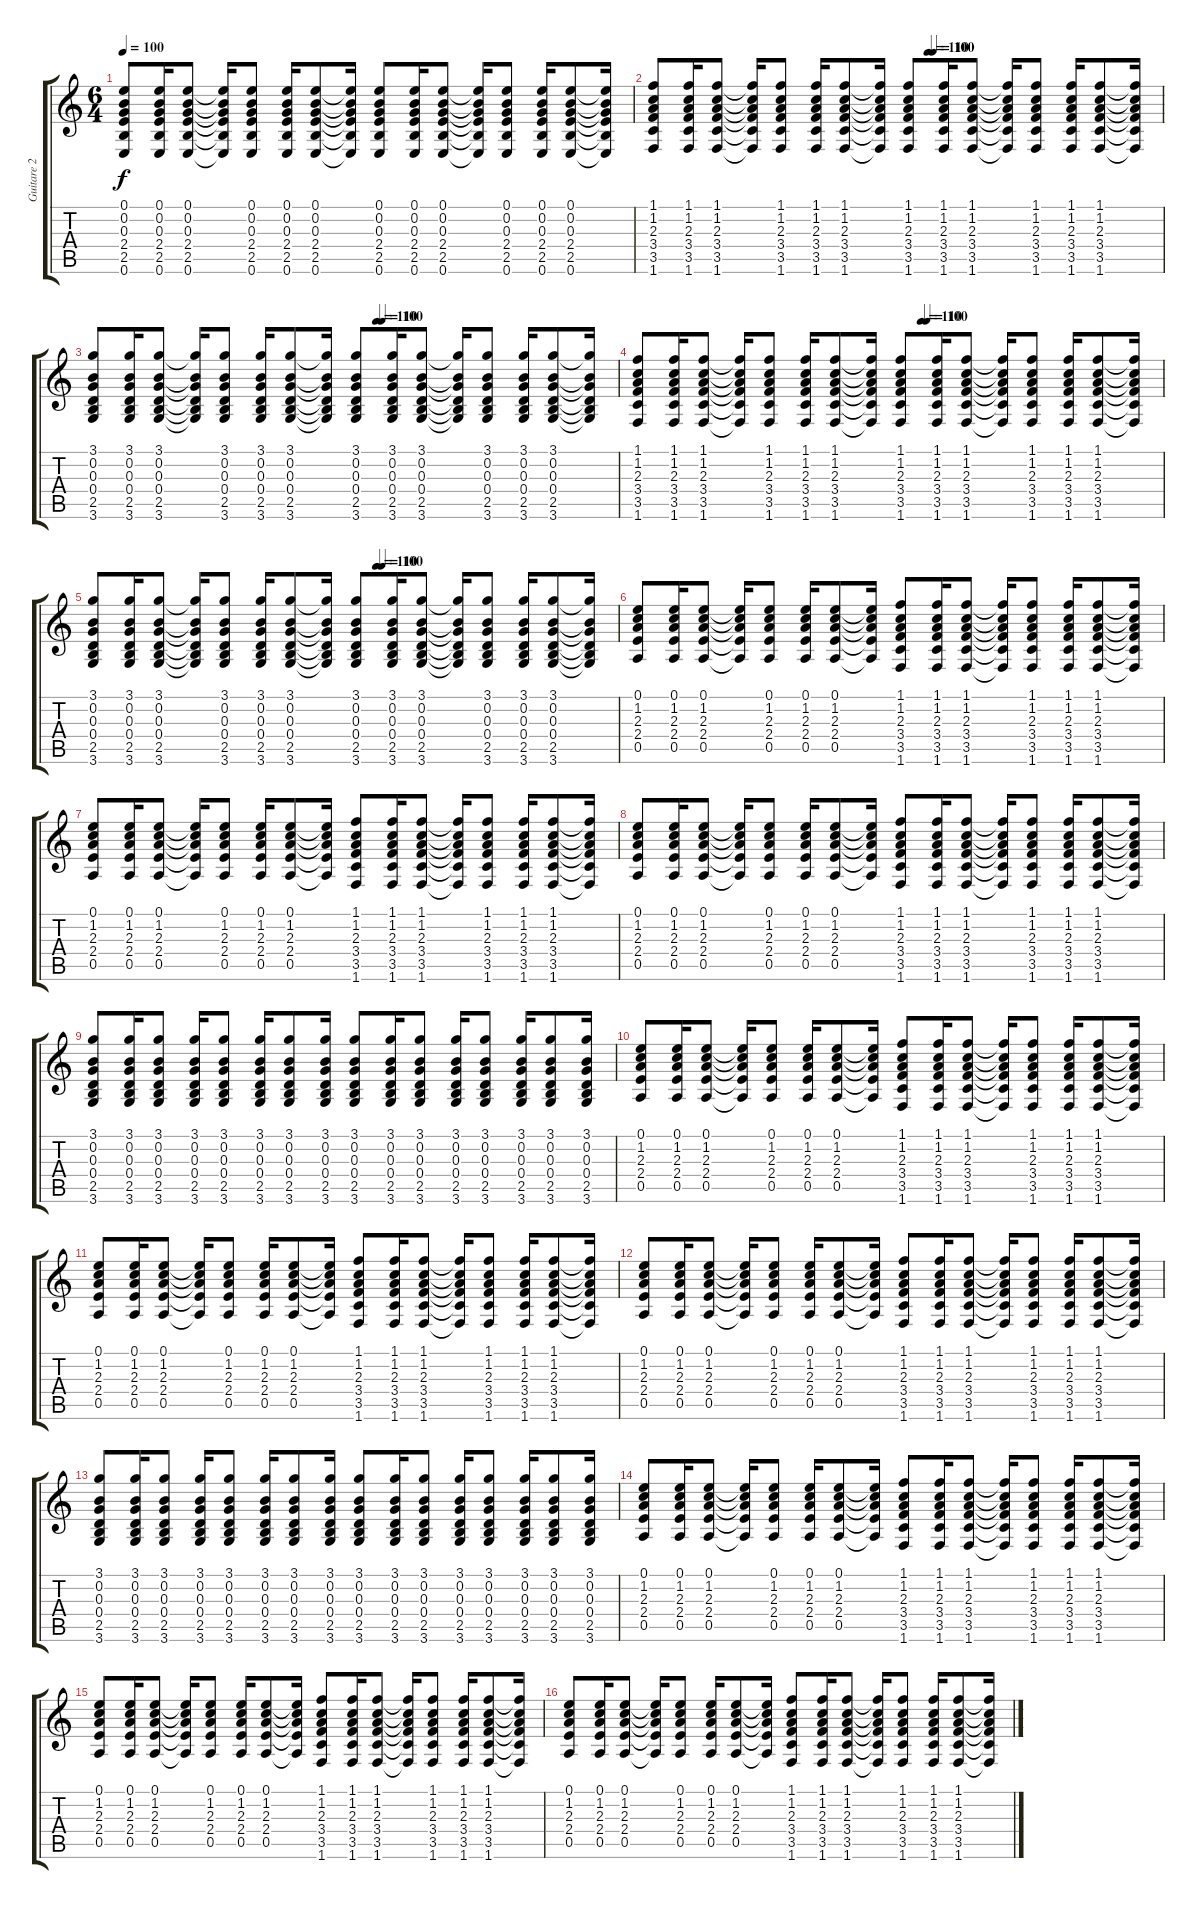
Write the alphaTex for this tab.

\track ("Guitare 2" "Guitare 2") {instrument overdrivenguitar}
\staff {score tabs}
\tuning (E4 B3 G3 D3 A2 E2) {hide}
\ts (6 4)
\tempo 100
\clef g2
\ks c
(0.1 0.2 0.3 2.4 2.5 0.6).8{dy f} (0.1 0.2 0.3 2.4 2.5 0.6).16 (0.1 0.2 0.3 2.4 2.5 0.6).8 (0.1{t} 0.2{t} 0.3{t} 2.4{t} 2.5{t} 0.6{t}).16 (0.1 0.2 0.3 2.4 2.5 0.6).8 (0.1 0.2 0.3 2.4 2.5 0.6).16 (0.1 0.2 0.3 2.4 2.5 0.6).8 (0.1{t} 0.2{t} 0.3{t} 2.4{t} 2.5{t} 0.6{t}).16 (0.1 0.2 0.3 2.4 2.5 0.6).8 (0.1 0.2 0.3 2.4 2.5 0.6).16 (0.1 0.2 0.3 2.4 2.5 0.6).8 (0.1{t} 0.2{t} 0.3{t} 2.4{t} 2.5{t} 0.6{t}).16 (0.1 0.2 0.3 2.4 2.5 0.6).8 (0.1 0.2 0.3 2.4 2.5 0.6).16 (0.1 0.2 0.3 2.4 2.5 0.6).8 (0.1{t} 0.2{t} 0.3{t} 2.4{t} 2.5{t} 0.6{t}).16 |
\tempo (110 0.5416666666666666)
\tempo (100 0.5520833333333334)
(1.1 1.2 2.3 3.4 3.5 1.6).8 (1.1 1.2 2.3 3.4 3.5 1.6).16 (1.1 1.2 2.3 3.4 3.5 1.6).8 (1.1{t} 1.2{t} 2.3{t} 3.4{t} 3.5{t} 1.6{t}).16 (1.1 1.2 2.3 3.4 3.5 1.6).8 (1.1 1.2 2.3 3.4 3.5 1.6).16 (1.1 1.2 2.3 3.4 3.5 1.6).8 (1.1{t} 1.2{t} 2.3{t} 3.4{t} 3.5{t} 1.6{t}).16 (1.1 1.2 2.3 3.4 3.5 1.6).8 (1.1 1.2 2.3 3.4 3.5 1.6).16 (1.1 1.2 2.3 3.4 3.5 1.6).8 (1.1{t} 1.2{t} 2.3{t} 3.4{t} 3.5{t} 1.6{t}).16 (1.1 1.2 2.3 3.4 3.5 1.6).8 (1.1 1.2 2.3 3.4 3.5 1.6).16 (1.1 1.2 2.3 3.4 3.5 1.6).8 (1.1{t} 1.2{t} 2.3{t} 3.4{t} 3.5{t} 1.6{t}).16 |
\tempo (110 0.5416666666666666)
\tempo (100 0.5520833333333334)
(3.1 0.2 0.3 0.4 2.5 3.6).8 (3.1 0.2 0.3 0.4 2.5 3.6).16 (3.1 0.2 0.3 0.4 2.5 3.6).8 (3.1{t} 0.2{t} 0.3{t} 0.4{t} 2.5{t} 3.6{t}).16 (3.1 0.2 0.3 0.4 2.5 3.6).8 (3.1 0.2 0.3 0.4 2.5 3.6).16 (3.1 0.2 0.3 0.4 2.5 3.6).8 (3.1{t} 0.2{t} 0.3{t} 0.4{t} 2.5{t} 3.6{t}).16 (3.1 0.2 0.3 0.4 2.5 3.6).8 (3.1 0.2 0.3 0.4 2.5 3.6).16 (3.1 0.2 0.3 0.4 2.5 3.6).8 (3.1{t} 0.2{t} 0.3{t} 0.4{t} 2.5{t} 3.6{t}).16 (3.1 0.2 0.3 0.4 2.5 3.6).8 (3.1 0.2 0.3 0.4 2.5 3.6).16 (3.1 0.2 0.3 0.4 2.5 3.6).8 (3.1{t} 0.2{t} 0.3{t} 0.4{t} 2.5{t} 3.6{t}).16 |
\tempo (110 0.5416666666666666)
\tempo (100 0.5520833333333334)
(1.1 1.2 2.3 3.4 3.5 1.6).8 (1.1 1.2 2.3 3.4 3.5 1.6).16 (1.1 1.2 2.3 3.4 3.5 1.6).8 (1.1{t} 1.2{t} 2.3{t} 3.4{t} 3.5{t} 1.6{t}).16 (1.1 1.2 2.3 3.4 3.5 1.6).8 (1.1 1.2 2.3 3.4 3.5 1.6).16 (1.1 1.2 2.3 3.4 3.5 1.6).8 (1.1{t} 1.2{t} 2.3{t} 3.4{t} 3.5{t} 1.6{t}).16 (1.1 1.2 2.3 3.4 3.5 1.6).8 (1.1 1.2 2.3 3.4 3.5 1.6).16 (1.1 1.2 2.3 3.4 3.5 1.6).8 (1.1{t} 1.2{t} 2.3{t} 3.4{t} 3.5{t} 1.6{t}).16 (1.1 1.2 2.3 3.4 3.5 1.6).8 (1.1 1.2 2.3 3.4 3.5 1.6).16 (1.1 1.2 2.3 3.4 3.5 1.6).8 (1.1{t} 1.2{t} 2.3{t} 3.4{t} 3.5{t} 1.6{t}).16 |
\tempo (110 0.5416666666666666)
\tempo (100 0.5520833333333334)
(3.1 0.2 0.3 0.4 2.5 3.6).8 (3.1 0.2 0.3 0.4 2.5 3.6).16 (3.1 0.2 0.3 0.4 2.5 3.6).8 (3.1{t} 0.2{t} 0.3{t} 0.4{t} 2.5{t} 3.6{t}).16 (3.1 0.2 0.3 0.4 2.5 3.6).8 (3.1 0.2 0.3 0.4 2.5 3.6).16 (3.1 0.2 0.3 0.4 2.5 3.6).8 (3.1{t} 0.2{t} 0.3{t} 0.4{t} 2.5{t} 3.6{t}).16 (3.1 0.2 0.3 0.4 2.5 3.6).8 (3.1 0.2 0.3 0.4 2.5 3.6).16 (3.1 0.2 0.3 0.4 2.5 3.6).8 (3.1{t} 0.2{t} 0.3{t} 0.4{t} 2.5{t} 3.6{t}).16 (3.1 0.2 0.3 0.4 2.5 3.6).8 (3.1 0.2 0.3 0.4 2.5 3.6).16 (3.1 0.2 0.3 0.4 2.5 3.6).8 (3.1{t} 0.2{t} 0.3{t} 0.4{t} 2.5{t} 3.6{t}).16 |
(0.1 1.2 2.3 2.4 0.5).8 (0.1 1.2 2.3 2.4 0.5).16 (0.1 1.2 2.3 2.4 0.5).8 (0.1{t} 1.2{t} 2.3{t} 2.4{t} 0.5{t}).16 (0.1 1.2 2.3 2.4 0.5).8 (0.1 1.2 2.3 2.4 0.5).16 (0.1 1.2 2.3 2.4 0.5).8 (0.1{t} 1.2{t} 2.3{t} 2.4{t} 0.5{t}).16 (1.1 1.2 2.3 3.4 3.5 1.6).8 (1.1 1.2 2.3 3.4 3.5 1.6).16 (1.1 1.2 2.3 3.4 3.5 1.6).8 (1.1{t} 1.2{t} 2.3{t} 3.4{t} 3.5{t} 1.6{t}).16 (1.1 1.2 2.3 3.4 3.5 1.6).8 (1.1 1.2 2.3 3.4 3.5 1.6).16 (1.1 1.2 2.3 3.4 3.5 1.6).8 (1.1{t} 1.2{t} 2.3{t} 3.4{t} 3.5{t} 1.6{t}).16 |
(0.1 1.2 2.3 2.4 0.5).8 (0.1 1.2 2.3 2.4 0.5).16 (0.1 1.2 2.3 2.4 0.5).8 (0.1{t} 1.2{t} 2.3{t} 2.4{t} 0.5{t}).16 (0.1 1.2 2.3 2.4 0.5).8 (0.1 1.2 2.3 2.4 0.5).16 (0.1 1.2 2.3 2.4 0.5).8 (0.1{t} 1.2{t} 2.3{t} 2.4{t} 0.5{t}).16 (1.1 1.2 2.3 3.4 3.5 1.6).8 (1.1 1.2 2.3 3.4 3.5 1.6).16 (1.1 1.2 2.3 3.4 3.5 1.6).8 (1.1{t} 1.2{t} 2.3{t} 3.4{t} 3.5{t} 1.6{t}).16 (1.1 1.2 2.3 3.4 3.5 1.6).8 (1.1 1.2 2.3 3.4 3.5 1.6).16 (1.1 1.2 2.3 3.4 3.5 1.6).8 (1.1{t} 1.2{t} 2.3{t} 3.4{t} 3.5{t} 1.6{t}).16 |
(0.1 1.2 2.3 2.4 0.5).8 (0.1 1.2 2.3 2.4 0.5).16 (0.1 1.2 2.3 2.4 0.5).8 (0.1{t} 1.2{t} 2.3{t} 2.4{t} 0.5{t}).16 (0.1 1.2 2.3 2.4 0.5).8 (0.1 1.2 2.3 2.4 0.5).16 (0.1 1.2 2.3 2.4 0.5).8 (0.1{t} 1.2{t} 2.3{t} 2.4{t} 0.5{t}).16 (1.1 1.2 2.3 3.4 3.5 1.6).8 (1.1 1.2 2.3 3.4 3.5 1.6).16 (1.1 1.2 2.3 3.4 3.5 1.6).8 (1.1{t} 1.2{t} 2.3{t} 3.4{t} 3.5{t} 1.6{t}).16 (1.1 1.2 2.3 3.4 3.5 1.6).8 (1.1 1.2 2.3 3.4 3.5 1.6).16 (1.1 1.2 2.3 3.4 3.5 1.6).8 (1.1{t} 1.2{t} 2.3{t} 3.4{t} 3.5{t} 1.6{t}).16 |
(3.1 0.2 0.3 0.4 2.5 3.6).8 (3.1 0.2 0.3 0.4 2.5 3.6).16 (3.1 0.2 0.3 0.4 2.5 3.6).8 (3.1 0.2 0.3 0.4 2.5 3.6).16 (3.1 0.2 0.3 0.4 2.5 3.6).8 (3.1 0.2 0.3 0.4 2.5 3.6).16 (3.1 0.2 0.3 0.4 2.5 3.6).8 (3.1 0.2 0.3 0.4 2.5 3.6).16 (3.1 0.2 0.3 0.4 2.5 3.6).8 (3.1 0.2 0.3 0.4 2.5 3.6).16 (3.1 0.2 0.3 0.4 2.5 3.6).8 (3.1 0.2 0.3 0.4 2.5 3.6).16 (3.1 0.2 0.3 0.4 2.5 3.6).8 (3.1 0.2 0.3 0.4 2.5 3.6).16 (3.1 0.2 0.3 0.4 2.5 3.6).8 (3.1 0.2 0.3 0.4 2.5 3.6).16 |
(0.1 1.2 2.3 2.4 0.5).8 (0.1 1.2 2.3 2.4 0.5).16 (0.1 1.2 2.3 2.4 0.5).8 (0.1{t} 1.2{t} 2.3{t} 2.4{t} 0.5{t}).16 (0.1 1.2 2.3 2.4 0.5).8 (0.1 1.2 2.3 2.4 0.5).16 (0.1 1.2 2.3 2.4 0.5).8 (0.1{t} 1.2{t} 2.3{t} 2.4{t} 0.5{t}).16 (1.1 1.2 2.3 3.4 3.5 1.6).8 (1.1 1.2 2.3 3.4 3.5 1.6).16 (1.1 1.2 2.3 3.4 3.5 1.6).8 (1.1{t} 1.2{t} 2.3{t} 3.4{t} 3.5{t} 1.6{t}).16 (1.1 1.2 2.3 3.4 3.5 1.6).8 (1.1 1.2 2.3 3.4 3.5 1.6).16 (1.1 1.2 2.3 3.4 3.5 1.6).8 (1.1{t} 1.2{t} 2.3{t} 3.4{t} 3.5{t} 1.6{t}).16 |
(0.1 1.2 2.3 2.4 0.5).8 (0.1 1.2 2.3 2.4 0.5).16 (0.1 1.2 2.3 2.4 0.5).8 (0.1{t} 1.2{t} 2.3{t} 2.4{t} 0.5{t}).16 (0.1 1.2 2.3 2.4 0.5).8 (0.1 1.2 2.3 2.4 0.5).16 (0.1 1.2 2.3 2.4 0.5).8 (0.1{t} 1.2{t} 2.3{t} 2.4{t} 0.5{t}).16 (1.1 1.2 2.3 3.4 3.5 1.6).8 (1.1 1.2 2.3 3.4 3.5 1.6).16 (1.1 1.2 2.3 3.4 3.5 1.6).8 (1.1{t} 1.2{t} 2.3{t} 3.4{t} 3.5{t} 1.6{t}).16 (1.1 1.2 2.3 3.4 3.5 1.6).8 (1.1 1.2 2.3 3.4 3.5 1.6).16 (1.1 1.2 2.3 3.4 3.5 1.6).8 (1.1{t} 1.2{t} 2.3{t} 3.4{t} 3.5{t} 1.6{t}).16 |
(0.1 1.2 2.3 2.4 0.5).8 (0.1 1.2 2.3 2.4 0.5).16 (0.1 1.2 2.3 2.4 0.5).8 (0.1{t} 1.2{t} 2.3{t} 2.4{t} 0.5{t}).16 (0.1 1.2 2.3 2.4 0.5).8 (0.1 1.2 2.3 2.4 0.5).16 (0.1 1.2 2.3 2.4 0.5).8 (0.1{t} 1.2{t} 2.3{t} 2.4{t} 0.5{t}).16 (1.1 1.2 2.3 3.4 3.5 1.6).8 (1.1 1.2 2.3 3.4 3.5 1.6).16 (1.1 1.2 2.3 3.4 3.5 1.6).8 (1.1{t} 1.2{t} 2.3{t} 3.4{t} 3.5{t} 1.6{t}).16 (1.1 1.2 2.3 3.4 3.5 1.6).8 (1.1 1.2 2.3 3.4 3.5 1.6).16 (1.1 1.2 2.3 3.4 3.5 1.6).8 (1.1{t} 1.2{t} 2.3{t} 3.4{t} 3.5{t} 1.6{t}).16 |
(3.1 0.2 0.3 0.4 2.5 3.6).8 (3.1 0.2 0.3 0.4 2.5 3.6).16 (3.1 0.2 0.3 0.4 2.5 3.6).8 (3.1 0.2 0.3 0.4 2.5 3.6).16 (3.1 0.2 0.3 0.4 2.5 3.6).8 (3.1 0.2 0.3 0.4 2.5 3.6).16 (3.1 0.2 0.3 0.4 2.5 3.6).8 (3.1 0.2 0.3 0.4 2.5 3.6).16 (3.1 0.2 0.3 0.4 2.5 3.6).8 (3.1 0.2 0.3 0.4 2.5 3.6).16 (3.1 0.2 0.3 0.4 2.5 3.6).8 (3.1 0.2 0.3 0.4 2.5 3.6).16 (3.1 0.2 0.3 0.4 2.5 3.6).8 (3.1 0.2 0.3 0.4 2.5 3.6).16 (3.1 0.2 0.3 0.4 2.5 3.6).8 (3.1 0.2 0.3 0.4 2.5 3.6).16 |
(0.1 1.2 2.3 2.4 0.5).8 (0.1 1.2 2.3 2.4 0.5).16 (0.1 1.2 2.3 2.4 0.5).8 (0.1{t} 1.2{t} 2.3{t} 2.4{t} 0.5{t}).16 (0.1 1.2 2.3 2.4 0.5).8 (0.1 1.2 2.3 2.4 0.5).16 (0.1 1.2 2.3 2.4 0.5).8 (0.1{t} 1.2{t} 2.3{t} 2.4{t} 0.5{t}).16 (1.1 1.2 2.3 3.4 3.5 1.6).8 (1.1 1.2 2.3 3.4 3.5 1.6).16 (1.1 1.2 2.3 3.4 3.5 1.6).8 (1.1{t} 1.2{t} 2.3{t} 3.4{t} 3.5{t} 1.6{t}).16 (1.1 1.2 2.3 3.4 3.5 1.6).8 (1.1 1.2 2.3 3.4 3.5 1.6).16 (1.1 1.2 2.3 3.4 3.5 1.6).8 (1.1{t} 1.2{t} 2.3{t} 3.4{t} 3.5{t} 1.6{t}).16 |
(0.1 1.2 2.3 2.4 0.5).8 (0.1 1.2 2.3 2.4 0.5).16 (0.1 1.2 2.3 2.4 0.5).8 (0.1{t} 1.2{t} 2.3{t} 2.4{t} 0.5{t}).16 (0.1 1.2 2.3 2.4 0.5).8 (0.1 1.2 2.3 2.4 0.5).16 (0.1 1.2 2.3 2.4 0.5).8 (0.1{t} 1.2{t} 2.3{t} 2.4{t} 0.5{t}).16 (1.1 1.2 2.3 3.4 3.5 1.6).8 (1.1 1.2 2.3 3.4 3.5 1.6).16 (1.1 1.2 2.3 3.4 3.5 1.6).8 (1.1{t} 1.2{t} 2.3{t} 3.4{t} 3.5{t} 1.6{t}).16 (1.1 1.2 2.3 3.4 3.5 1.6).8 (1.1 1.2 2.3 3.4 3.5 1.6).16 (1.1 1.2 2.3 3.4 3.5 1.6).8 (1.1{t} 1.2{t} 2.3{t} 3.4{t} 3.5{t} 1.6{t}).16 |
(0.1 1.2 2.3 2.4 0.5).8 (0.1 1.2 2.3 2.4 0.5).16 (0.1 1.2 2.3 2.4 0.5).8 (0.1{t} 1.2{t} 2.3{t} 2.4{t} 0.5{t}).16 (0.1 1.2 2.3 2.4 0.5).8 (0.1 1.2 2.3 2.4 0.5).16 (0.1 1.2 2.3 2.4 0.5).8 (0.1{t} 1.2{t} 2.3{t} 2.4{t} 0.5{t}).16 (1.1 1.2 2.3 3.4 3.5 1.6).8 (1.1 1.2 2.3 3.4 3.5 1.6).16 (1.1 1.2 2.3 3.4 3.5 1.6).8 (1.1{t} 1.2{t} 2.3{t} 3.4{t} 3.5{t} 1.6{t}).16 (1.1 1.2 2.3 3.4 3.5 1.6).8 (1.1 1.2 2.3 3.4 3.5 1.6).16 (1.1 1.2 2.3 3.4 3.5 1.6).8 (1.1{t} 1.2{t} 2.3{t} 3.4{t} 3.5{t} 1.6{t}).16
